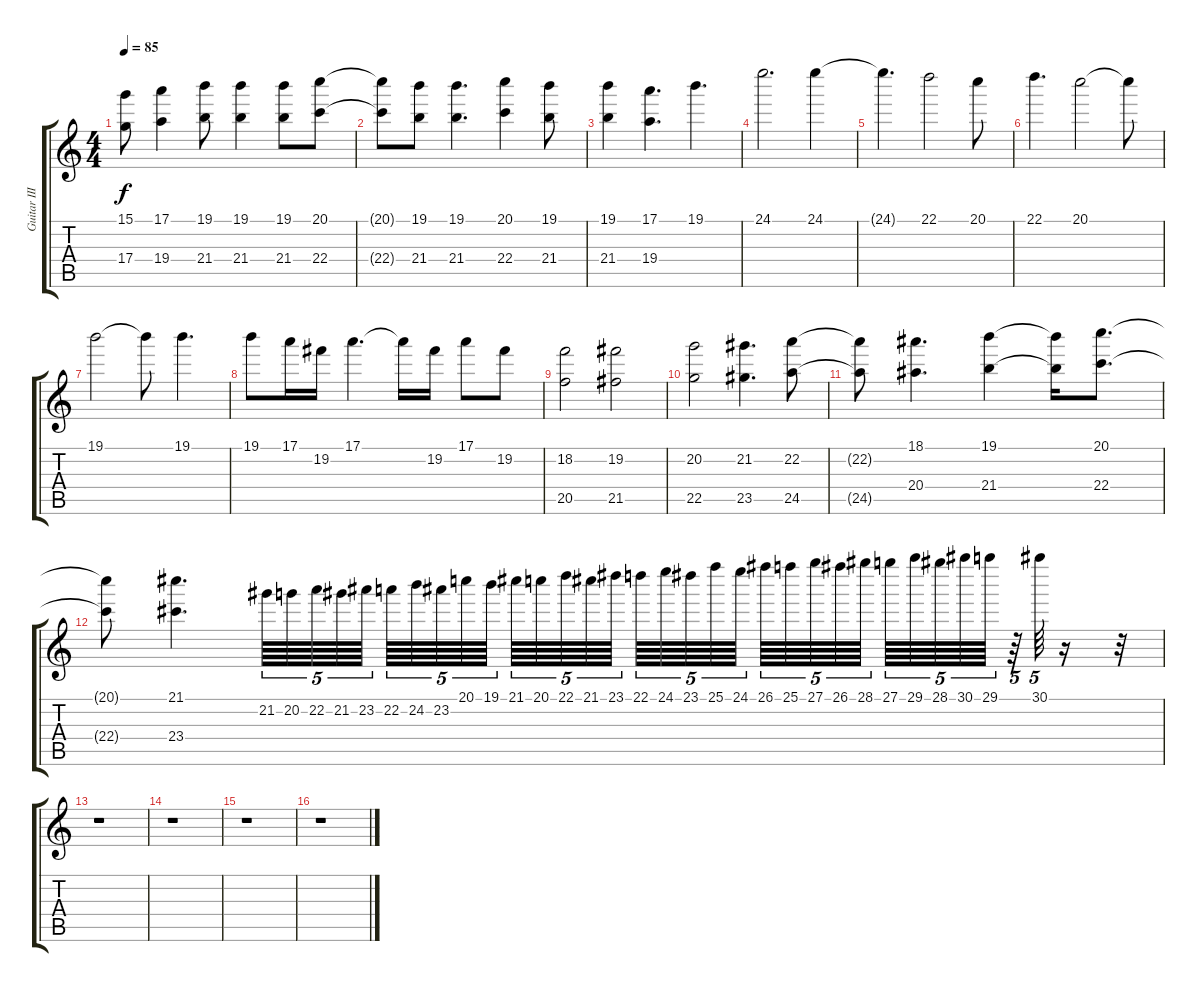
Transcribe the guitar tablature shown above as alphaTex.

\track ("Guitar III" "Guitar III") {instrument distortionguitar}
\staff {score tabs}
\tuning (E4 B3 G3 D3 A2 E2) {hide}
\ts (4 4)
\tempo 85
\clef g2
\ks c
(15.1{t} 17.4{t}).8{dy f} (17.1 19.4).4 (19.1 21.4).8 (19.1 21.4).4 (19.1 21.4).8 (20.1 22.4).8 |
(20.1{t} 22.4{t}).8 (19.1 21.4).8 (19.1 21.4).4{d} (20.1 22.4).4 (19.1 21.4).8 |
(19.1 21.4).4 (17.1 19.4).4{d} 19.1.4{d} |
24.1.2{d} 24.1.4 |
24.1{t}.4{d} 22.1.2 20.1.8 |
22.1.4{d} 20.1.2 20.1{t}.8 |
19.1.2 19.1{t}.8 19.1.4{d} |
19.1.8 17.1.16 19.2.16 17.1.4{d} 17.1{t}.16 19.2.16 17.1.8 19.2.8 |
(18.2 20.5).2 (19.2 21.5).2 |
(20.2 22.5).2 (21.2 23.5).4{d} (22.2 24.5).8 |
(22.2{t} 24.5{t}).8 (18.1 20.4).4{d} (19.1 21.4).4 (19.1{t} 21.4{t}).16 (20.1 22.4).8{d} |
(20.1{t} 22.4{t}).8 (21.1 23.4).4{d} 21.2.64{tu (5 4)} 20.2.64{tu (5 4)} 22.2.64{tu (5 4)} 21.2.64{tu (5 4)} 23.2.64{tu (5 4) beam splitsecondary} 22.2.64{tu (5 4)} 24.2.64{tu (5 4)} 23.2.64{tu (5 4)} 20.1.64{tu (5 4)} 19.1.64{tu (5 4) beam splitsecondary} 21.1.64{tu (5 4)} 20.1.64{tu (5 4)} 22.1.64{tu (5 4)} 21.1.64{tu (5 4)} 23.1.64{tu (5 4) beam splitsecondary} 22.1.64{tu (5 4)} 24.1.64{tu (5 4)} 23.1.64{tu (5 4)} 25.1.64{tu (5 4)} 24.1.64{tu (5 4)} 26.1.64{tu (5 4)} 25.1.64{tu (5 4)} 27.1.64{tu (5 4)} 26.1.64{tu (5 4)} 28.1.64{tu (5 4) beam splitsecondary} 27.1.64{tu (5 4)} 29.1.64{tu (5 4)} 28.1.64{tu (5 4)} 30.1.64{tu (5 4)} 29.1.64{tu (5 4)} r.64{tu (5 4)} 30.1.64{tu (5 4)} r.16 r.32 |
r.1 |
r.1 |
r.1 |
r.1
